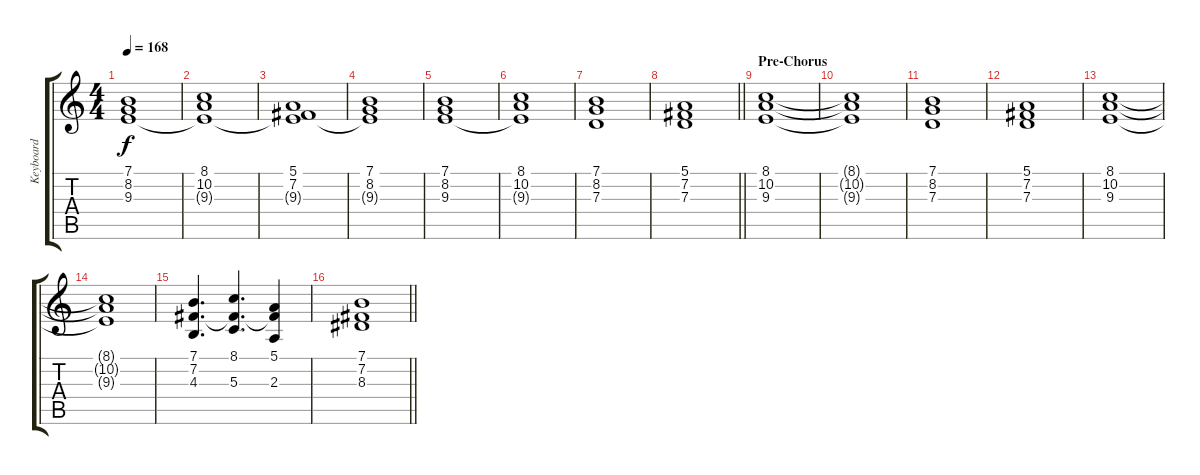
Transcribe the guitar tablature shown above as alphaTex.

\track ("Keyboard" "Keyboard") {instrument stringensemble1}
\staff {score tabs}
\tuning (E4 B3 G3 D3 A2 E2) {hide}
\ts (4 4)
\tempo 168
\clef g2
\ks c
(7.1 8.2 9.3).1{dy f} |
(8.1 10.2 9.3{t}).1 |
(5.1 7.2 9.3{t}).1 |
(7.1 8.2 9.3{t}).1 |
(7.1 8.2 9.3).1 |
(8.1 10.2 9.3{t}).1 |
(7.1 8.2 7.3).1 |
\barLineRight lightlight
(5.1 7.2 7.3).1 |
\section ("" "Pre-Chorus")
(8.1 10.2 9.3).1 |
(8.1{t} 10.2{t} 9.3{t}).1 |
(7.1 8.2 7.3).1 |
(5.1 7.2 7.3).1 |
(8.1 10.2 9.3).1 |
(8.1{t} 10.2{t} 9.3{t}).1 |
(7.1 7.2 4.3).4{d} (8.1 7.2{t} 5.3).4{d} (5.1 7.2{t} 2.3).4 |
\barLineRight lightlight
(7.1 7.2 8.3).1
